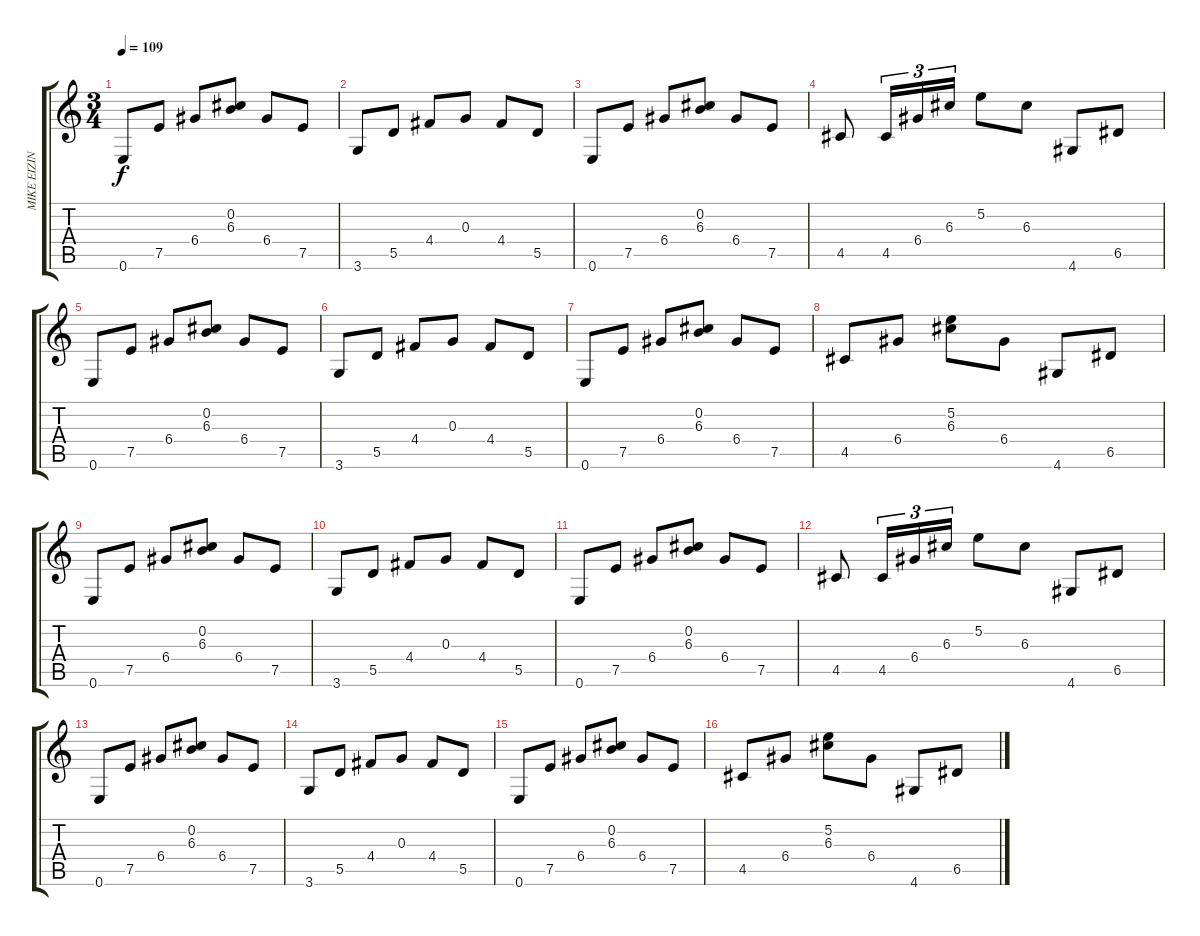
\track ("MIKE EIZINGER" "MIKE EIZIN") {instrument acousticguitarsteel}
\staff {score tabs}
\tuning (E4 B3 G3 D3 A2 E2) {hide}
\ts (3 4)
\tempo 109
\clef g2
\ks c
0.6.8{dy f} 7.5.8 6.4.8 (0.2 6.3).8 6.4.8 7.5.8 |
3.6.8 5.5.8 4.4.8 0.3.8 4.4.8 5.5.8 |
0.6.8 7.5.8 6.4.8 (0.2 6.3).8 6.4.8 7.5.8 |
4.5.8 4.5.16{tu (3 2)} 6.4.16{tu (3 2)} 6.3.16{tu (3 2)} 5.2.8 6.3.8 4.6.8 6.5.8 |
0.6.8 7.5.8 6.4.8 (0.2 6.3).8 6.4.8 7.5.8 |
3.6.8 5.5.8 4.4.8 0.3.8 4.4.8 5.5.8 |
0.6.8 7.5.8 6.4.8 (0.2 6.3).8 6.4.8 7.5.8 |
4.5.8 6.4.8 (5.2 6.3).8 6.4.8 4.6.8 6.5.8 |
0.6.8 7.5.8 6.4.8 (0.2 6.3).8 6.4.8 7.5.8 |
3.6.8 5.5.8 4.4.8 0.3.8 4.4.8 5.5.8 |
0.6.8 7.5.8 6.4.8 (0.2 6.3).8 6.4.8 7.5.8 |
4.5.8 4.5.16{tu (3 2)} 6.4.16{tu (3 2)} 6.3.16{tu (3 2)} 5.2.8 6.3.8 4.6.8 6.5.8 |
0.6.8 7.5.8 6.4.8 (0.2 6.3).8 6.4.8 7.5.8 |
3.6.8 5.5.8 4.4.8 0.3.8 4.4.8 5.5.8 |
0.6.8 7.5.8 6.4.8 (0.2 6.3).8 6.4.8 7.5.8 |
4.5.8 6.4.8 (5.2 6.3).8 6.4.8 4.6.8 6.5.8
